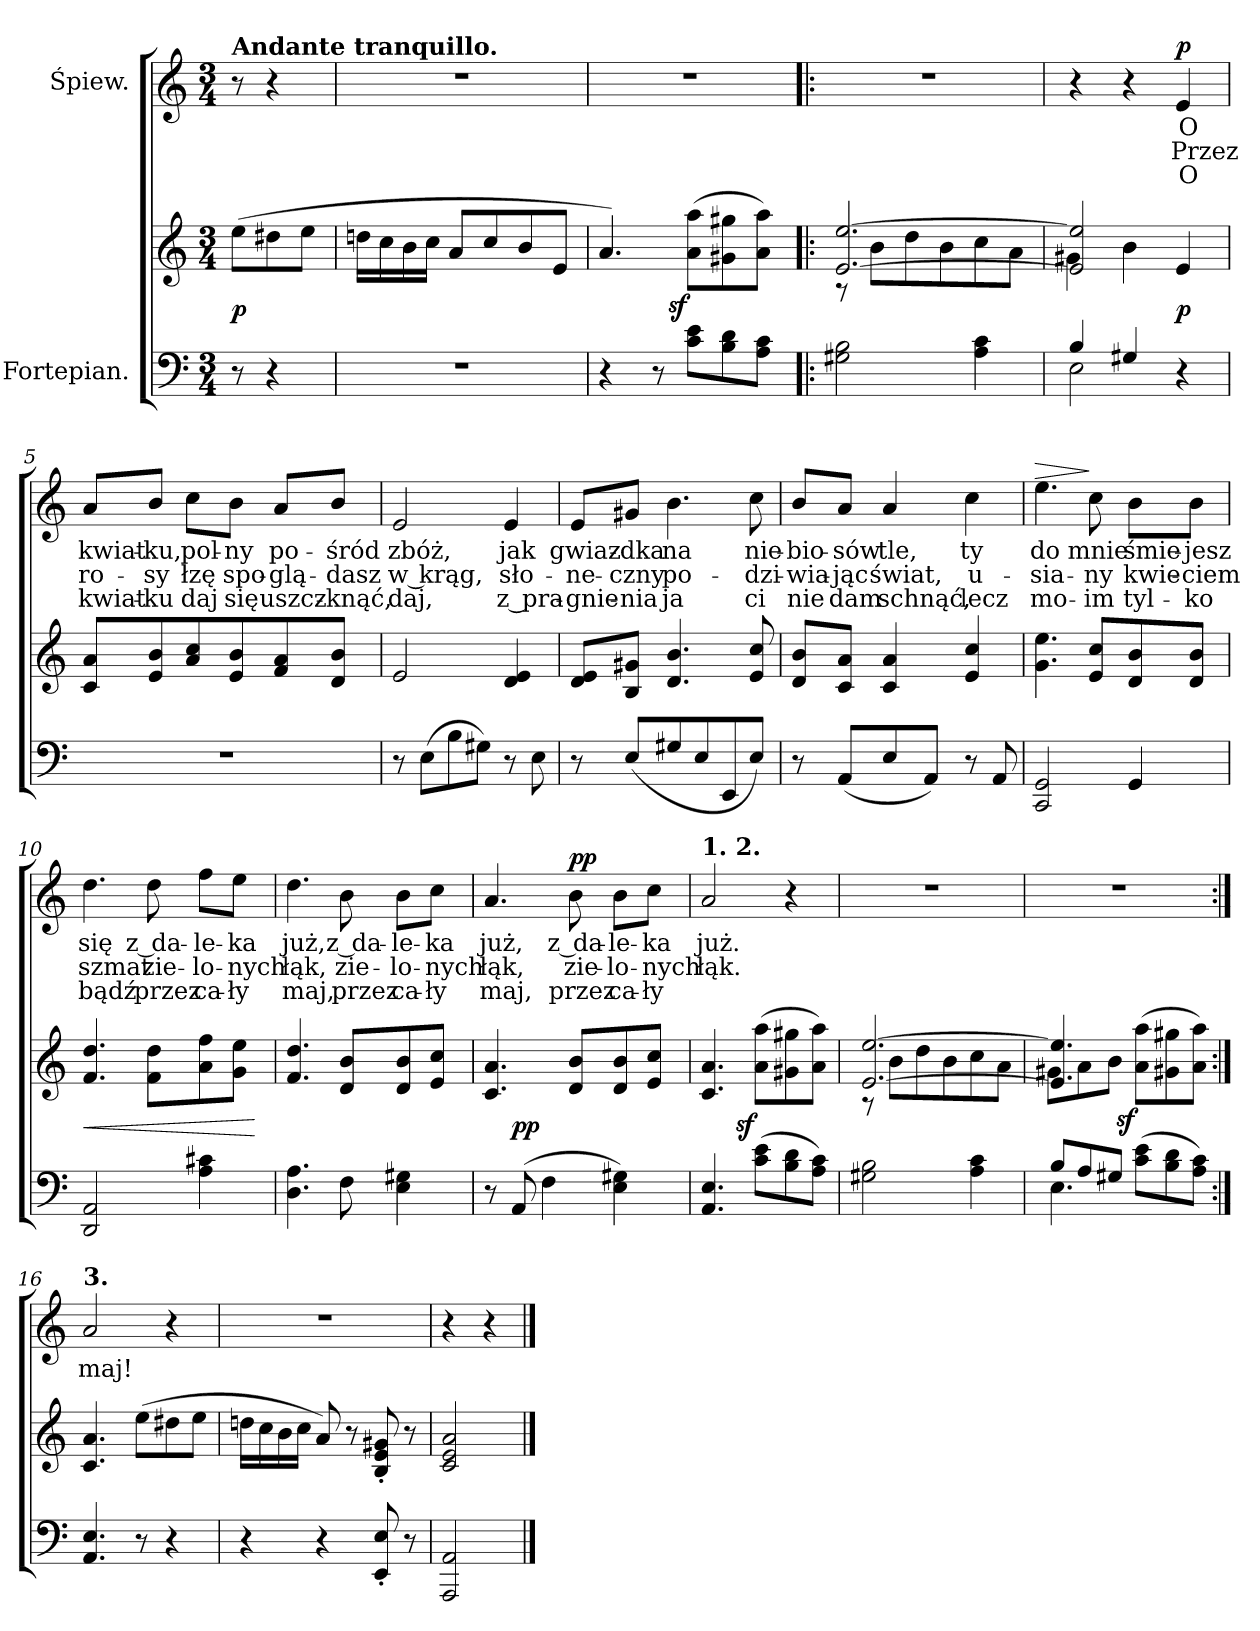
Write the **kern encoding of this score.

**kern	**kern	**dynam	**kern	**text	**text	**text	**dynam
*part2	*part2	*part2	*part1	*part1	*part1	*part1	*part1
*staff3	*staff2	*staff2/3	*staff1	*staff1	*staff1	*staff1	*staff1
*I"Fortepian.	*	*	*I"Śpiew.	*	*	*	*
*clefF4	*clefG2	*	*clefG2	*	*	*	*
*k[]	*k[]	*	*k[]	*	*	*	*
*a:	*a:	*	*a:	*	*	*	*
*M3/4	*M3/4	*	*M3/4	*	*	*	*
=	=	=	=	=	=	=	=
!	!	!	!LO:TX:a:B:t=Andante tranquillo.	!	!	!	!
8r	(8ee\L	p	8r	.	.	.	.
4r	8dd#X\	.	4r	.	.	.	.
.	8ee\J	.	.	.	.	.	.
=1	=1	=1	=1	=1	=1	=1	=1
2.r	16ddn\LL	.	2.r	.	.	.	.
.	16cc\	.	.	.	.	.	.
.	16b\	.	.	.	.	.	.
.	16cc\JJ	.	.	.	.	.	.
.	8a/L	.	.	.	.	.	.
.	8cc/	.	.	.	.	.	.
.	8b/	.	.	.	.	.	.
.	8e/J	.	.	.	.	.	.
=2	=2	=2	=2	=2	=2	=2	=2
4r	4.a/)	.	2.r	.	.	.	.
8r	.	.	.	.	.	.	.
!	!	!LO:DY:rj	!	!	!	!	!
8c\ 8e\L	(8a\ 8aa\L	sf	.	.	.	.	.
8B\ 8d\	8g#X\ 8gg#X\	.	.	.	.	.	.
8A\ 8c\J	8a\ 8aa\J)	.	.	.	.	.	.
=3!|:	=3!|:	=3!|:	=3!|:	=3!|:	=3!|:	=3!|:	=3!|:
*	*^	*	*	*	*	*	*
2G#X\ 2B\	[2.e/ [2.ee/	8r	.	2.r	.	.	.	.
.	.	8b\L	.	.	.	.	.	.
.	.	8dd\	.	.	.	.	.	.
.	.	8b\	.	.	.	.	.	.
4A\ 4c\	.	8cc\	.	.	.	.	.	.
.	.	8a\J	.	.	.	.	.	.
=4	=4	=4	=4	=4	=4	=4	=4	=4
*^	*	*	*	*	*	*	*	*
4B/	2E\	2e]/ 2ee]/	4g#X\	.	4r	.	.	.	.
4G#X/	.	.	4b\	.	4r	.	.	.	.
!	!	!	!	!	!	!	!	!	!LO:DY:a
4r	4ryy	4e/	4ryy	p	4e/	O	Przez	O	p
*v	*v	*	*	*	*	*	*	*	*
*	*v	*v	*	*	*	*	*	*
=5	=5	=5	=5	=5	=5	=5	=5
2.r	8c/ 8a/L	.	8a/L	kwiat-	ro-	kwiat-	.
.	8e/ 8b/	.	8b/J	-ku,	-sy	-ku	.
.	8a/ 8cc/	.	8cc\L	pol-	łzę	daj	.
.	8e/ 8b/	.	8b\J	-ny	spo-	się	.
.	8f/ 8a/	.	8a/L	po-	-glą-	uszcz-	.
.	8d/ 8b/J	.	8b/J	-śród	-dasz	-knąć,	.
=6	=6	=6	=6	=6	=6	=6	=6
8r	2e/	.	2e/	zbóż,	w krąg,	daj,	.
(8E\L	.	.	.	.	.	.	.
8B\	.	.	.	.	.	.	.
8G#X\J)	.	.	.	.	.	.	.
8r	4d/ 4e/	.	4e/	jak	sło-	z pra-	.
8E\	.	.	.	.	.	.	.
=7	=7	=7	=7	=7	=7	=7	=7
8r	8d/ 8e/L	.	8e/L	gwiaz-	-ne-	-gnie-	.
(8E/L	8B/ 8g#X/J	.	8g#X/J	-dka	-czny	-nia	.
8G#X/	4.d/ 4.b/	.	4.b\	na	po-	ja	.
8E/	.	.	.	.	.	.	.
8EE/	.	.	.	.	.	.	.
8E/J)	8e/ 8cc/	.	8cc\	nie-	-dzi-	ci	.
=8	=8	=8	=8	=8	=8	=8	=8
8r	8d/ 8b/L	.	8b/L	-bio-	-wia-	nie	.
(8AA/L	8c/ 8a/J	.	8a/J	-sów	-jąc	dam	.
8E/	4c/ 4a/	.	4a/	tle,	świat,	schnąć,	.
8AA/J)	.	.	.	.	.	.	.
8r	4e/ 4cc/	.	4cc\	ty	u-	lecz	.
8AA/	.	.	.	.	.	.	.
=9	=9	=9	=9	=9	=9	=9	=9
!	!	!	!	!	!	!	!LO:HP:a
2CC/ 2GG/	4.g\ 4.ee\	.	4.ee\	do	-sia-	mo-	>
.	8e/ 8cc/L	.	8cc\	mnie	-ny	im	]
4GG/	8d/ 8b/	.	8b\L	śmie-	kwie-	tyl-	.
.	8d/ 8b/J	.	8b\J	-jesz	-ciem	-ko	.
=10	=10	=10	=10	=10	=10	=10	=10
2DD/ 2AA/	4.f/ 4.dd/	<	4.dd\	się	szmat	bądź	.
.	8f\ 8dd\L	.	8dd\	z da-	zie-	przez	.
4A\ 4c#X\	8a\ 8ff\	.	8ff\L	-le-	-lo-	ca-	.
.	8g\ 8ee\J	.	8ee\J	-ka	-nych	-ły	.
.	.	[	.	.	.	.	.
=11	=11	=11	=11	=11	=11	=11	=11
4.D\ 4.A\	4.f/ 4.dd/	.	4.dd\	już,	łąk,	maj,	.
8F\	8d/ 8b/L	.	8b\	z da-	zie-	przez	.
4E\ 4G#X\	8d/ 8b/	.	8b\L	-le-	-lo-	ca-	.
.	8e/ 8cc/J	.	8cc\J	-ka	-nych	-ły	.
=12	=12	=12	=12	=12	=12	=12	=12
*	*^	*	*	*	*	*	*
8r	4.c/ 4.a/	8ryy	.	4.a/	już,	łąk,	maj,	.
(8AA/	.	2ryy	pp	.	.	.	.	.
4F\	.	.	.	.	.	.	.	.
!	!	!	!	!	!	!	!	!LO:DY:a
.	8d/ 8b/L	.	.	8b\	z da-	zie-	przez	pp
4E\ 4G#X\)	8d/ 8b/	.	.	8b\L	-le-	-lo-	ca-	.
.	8e/ 8cc/J	8ryy	.	8cc\J	-ka	-nych	-ły	.
=13	=13	=13	=13	=13	=13	=13	=13	=13
!	!	!	!	!LO:TX:a:B:t=1. 2.	!	!	!	!
*	*v	*v	*	*	*	*	*	*
4.AA/ 4.E/	4.c/ 4.a/	.	2a/	już.	łąk.	.	.
!	!	!LO:DY:rj	!	!	!	!	!
(8c\ 8e\L	(8a\ 8aa\L	sf	.	.	.	.	.
8B\ 8d\	8g#X\ 8gg#X\	.	4r	.	.	.	.
8A\ 8c\J)	8a\ 8aa\J)	.	.	.	.	.	.
=14	=14	=14	=14	=14	=14	=14	=14
*	*^	*	*	*	*	*	*
2G#X\ 2B\	[2.e/ [2.ee/	8r	.	2.r	.	.	.	.
.	.	8b\L	.	.	.	.	.	.
.	.	8dd\	.	.	.	.	.	.
.	.	8b\	.	.	.	.	.	.
4A\ 4c\	.	8cc\	.	.	.	.	.	.
.	.	8a\J	.	.	.	.	.	.
=15	=15	=15	=15	=15	=15	=15	=15	=15
*^	*	*	*	*	*	*	*	*
8B/L	4.E\	4.e]/ 4.ee]/	8g#X\L	.	2.r	.	.	.	.
8A/	.	.	8a\	.	.	.	.	.	.
8G#X/J	.	.	8b\J	.	.	.	.	.	.
!	!	!	!	!LO:DY:rj	!	!	!	!	!
(8c\ 8e\L	4.ryy	(8a\ 8aa\L	4.ryy	sf	.	.	.	.	.
8B\ 8d\	.	8g#X\ 8gg#X\	.	.	.	.	.	.	.
8A\ 8c\J)	.	8a\ 8aa\J)	.	.	.	.	.	.	.
*v	*v	*	*	*	*	*	*	*	*
*	*v	*v	*	*	*	*	*	*
=16:|!	=16:|!	=16:|!	=16:|!	=16:|!	=16:|!	=16:|!	=16:|!
!	!	!	!LO:TX:a:B:t=3.	!	!	!	!
4.AA/ 4.E/	4.c/ 4.a/	.	2a/	maj!	.	.	.
8r	(8ee\L	.	.	.	.	.	.
4r	8dd#X\	.	4r	.	.	.	.
.	8ee\J	.	.	.	.	.	.
=17	=17	=17	=17	=17	=17	=17	=17
4r	16ddn\LL	.	2.r	.	.	.	.
.	16cc\	.	.	.	.	.	.
.	16b\	.	.	.	.	.	.
.	16cc\JJ	.	.	.	.	.	.
4r	8a/)	.	.	.	.	.	.
.	8r	.	.	.	.	.	.
8EE'/ 8E'/	8B'/ 8e'/ 8g#X'/	.	.	.	.	.	.
8r	8r	.	.	.	.	.	.
=18	=18	=18	=18	=18	=18	=18	=18
2AAA/ 2AA/	2c/ 2e/ 2a/	.	4r	.	.	.	.
.	.	.	4r	.	.	.	.
==	==	==	==	==	==	==	==
*-	*-	*-	*-	*-	*-	*-	*-
